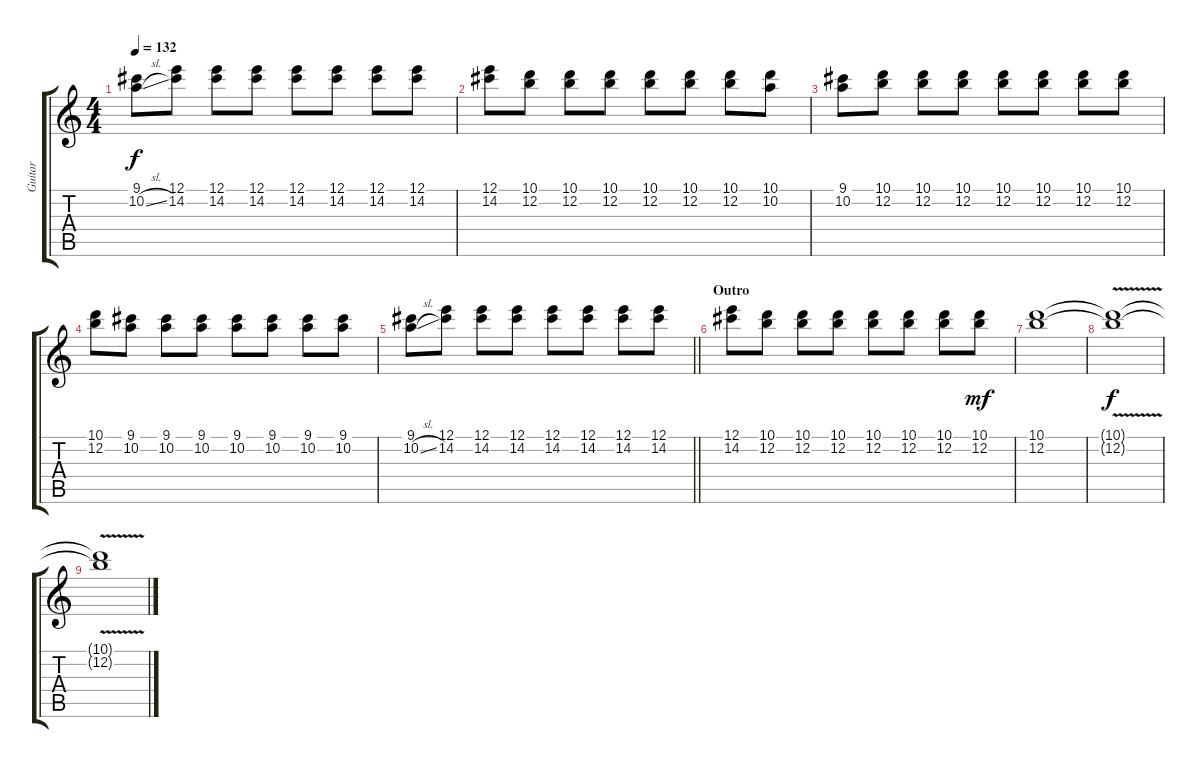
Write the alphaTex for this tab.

\track ("Guitar" "Guitar") {instrument distortionguitar}
\staff {score tabs}
\tuning (E4 B3 G3 D3 A2 E2) {hide}
\ts (4 4)
\tempo 132
\clef g2
\ks c
(9.1 10.2{sl}).8{dy f} (12.1 14.2).8 (12.1 14.2).8 (12.1 14.2).8 (12.1 14.2).8 (12.1 14.2).8 (12.1 14.2).8 (12.1 14.2).8 |
(12.1 14.2).8 (10.1 12.2).8 (10.1 12.2).8 (10.1 12.2).8 (10.1 12.2).8 (10.1 12.2).8 (10.1 12.2).8 (10.1 10.2).8 |
(9.1 10.2).8 (10.1 12.2).8 (10.1 12.2).8 (10.1 12.2).8 (10.1 12.2).8 (10.1 12.2).8 (10.1 12.2).8 (10.1 12.2).8 |
(10.1 12.2).8 (9.1 10.2).8 (9.1 10.2).8 (9.1 10.2).8 (9.1 10.2).8 (9.1 10.2).8 (9.1 10.2).8 (9.1 10.2).8 |
\barLineRight lightlight
(9.1 10.2{sl}).8 (12.1 14.2).8 (12.1 14.2).8 (12.1 14.2).8 (12.1 14.2).8 (12.1 14.2).8 (12.1 14.2).8 (12.1 14.2).8 |
\section ("" "Outro")
(12.1 14.2).8 (10.1 12.2).8 (10.1 12.2).8 (10.1 12.2).8 (10.1 12.2).8 (10.1 12.2).8 (10.1 12.2).8 (10.1 12.2).8{dy mf} |
(10.1 12.2).1 |
(10.1{v t} 12.2{v t}).1{dy f volume 16} |
(10.1{t} 12.2{t}).1
